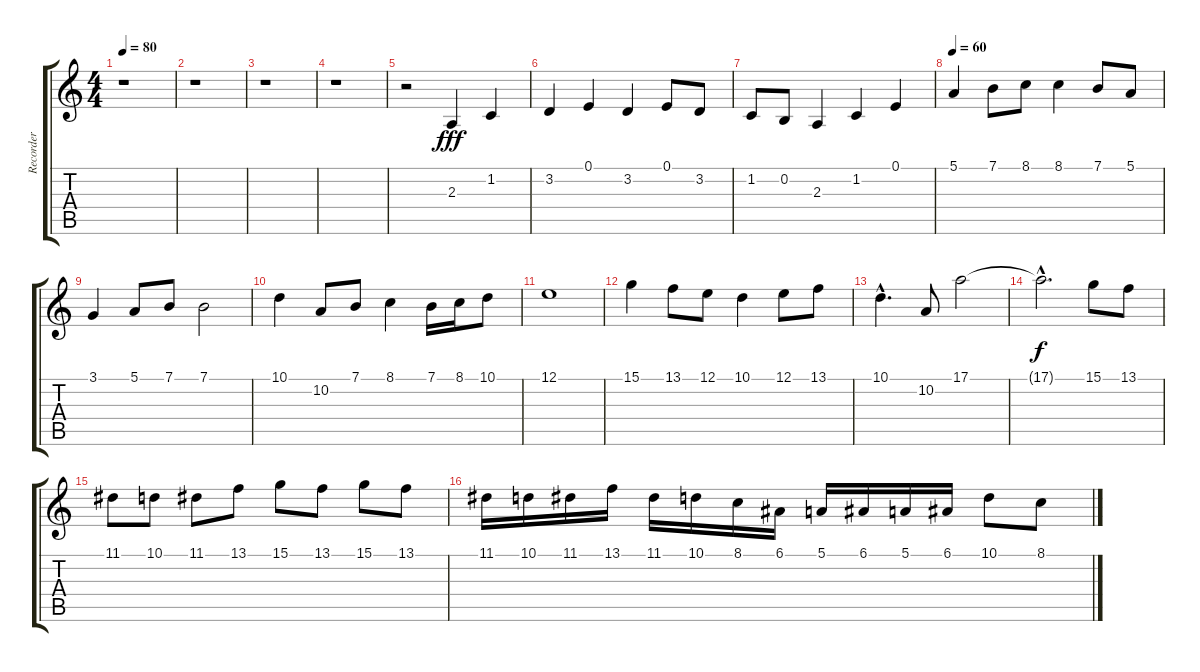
\track ("Recorder" "Recorder") {instrument recorder}
\staff {score tabs}
\tuning (E4 B3 G3 D3 A2 E2) {hide}
\ts (4 4)
\tempo 80
\clef g2
\ks c
r.1{dy f} |
r.1 |
r.1 |
r.1 |
r.2 2.3.4{dy fff} 1.2.4 |
3.2.4 0.1.4 3.2.4 0.1.8 3.2.8 |
1.2.8 0.2.8 2.3.4 1.2.4 0.1.4 |
\tempo 60
5.1.4 7.1.8 8.1.8 8.1.4 7.1.8 5.1.8 |
3.1.4 5.1.8 7.1.8 7.1.2 |
10.1.4 10.2.8 7.1.8 8.1.4 7.1.16 8.1.16 10.1.8 |
12.1.1 |
15.1.4 13.1.8 12.1.8 10.1.4 12.1.8 13.1.8 |
10.1{hac}.4{d} 10.2.8 17.1.2 |
17.1{hac t}.2{d dy f} 15.1.8 13.1.8 |
11.1.8 10.1.8 11.1.8 13.1.8 15.1.8 13.1.8 15.1.8 13.1.8 |
11.1.16 10.1.16 11.1.16 13.1.16 11.1.16 10.1.16 8.1.16 6.1.16 5.1.16 6.1.16 5.1.16 6.1.16 10.1.8 8.1.8
